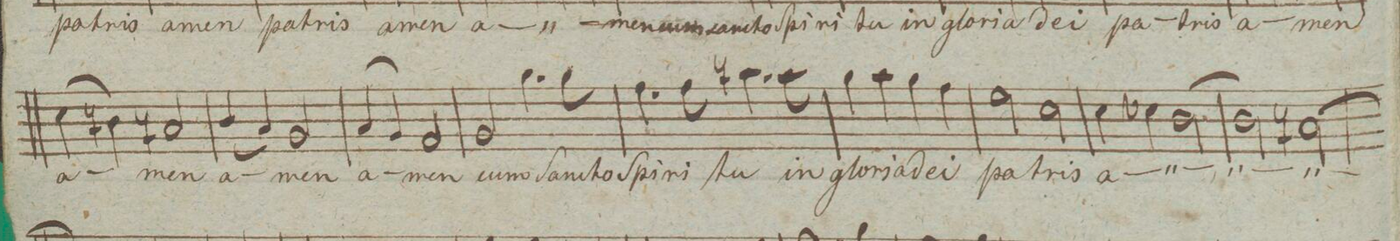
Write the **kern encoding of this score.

**kern	**text	**dynam
*I"Soprano.	*	*
*clefC1	*	*
*k[]	*	*
*met(c|)	*	*
*M2/2	*	*
(4a\	a-	.
4gn\)	.	.
2fn/	-men	.
=161	=161	=161
(4g/	a-	.
4f/)	.	.
2e/	-men	.
=162	=162	=162
(>4f/	a-	.
4e/)	.	.
2d/	-men	.
=163	=163	=163
2e/	cum	.
4.ee\	San-	.
8ee\	-cto	.
=164	=164	=164
4.dd\	Spi-	.
8dd\	-ri-	.
4.ffn\	-tu	.
8ff\	in	.
=165	=165	=165
4ee\	glo-	.
4ff\	-ria	.
4ee\	de-	.
4dd\	-i	.
=166	=166	=166
2cc\	pa-	.
2a\	-tris	.
=167	=167	=167
4a\	a-	.
4a-X\	.	.
[2g\	.	.
=168	=168	=168
2g\]	.	.
[2fn\	.	.
=169	=169	=169
*-	*-	*-
